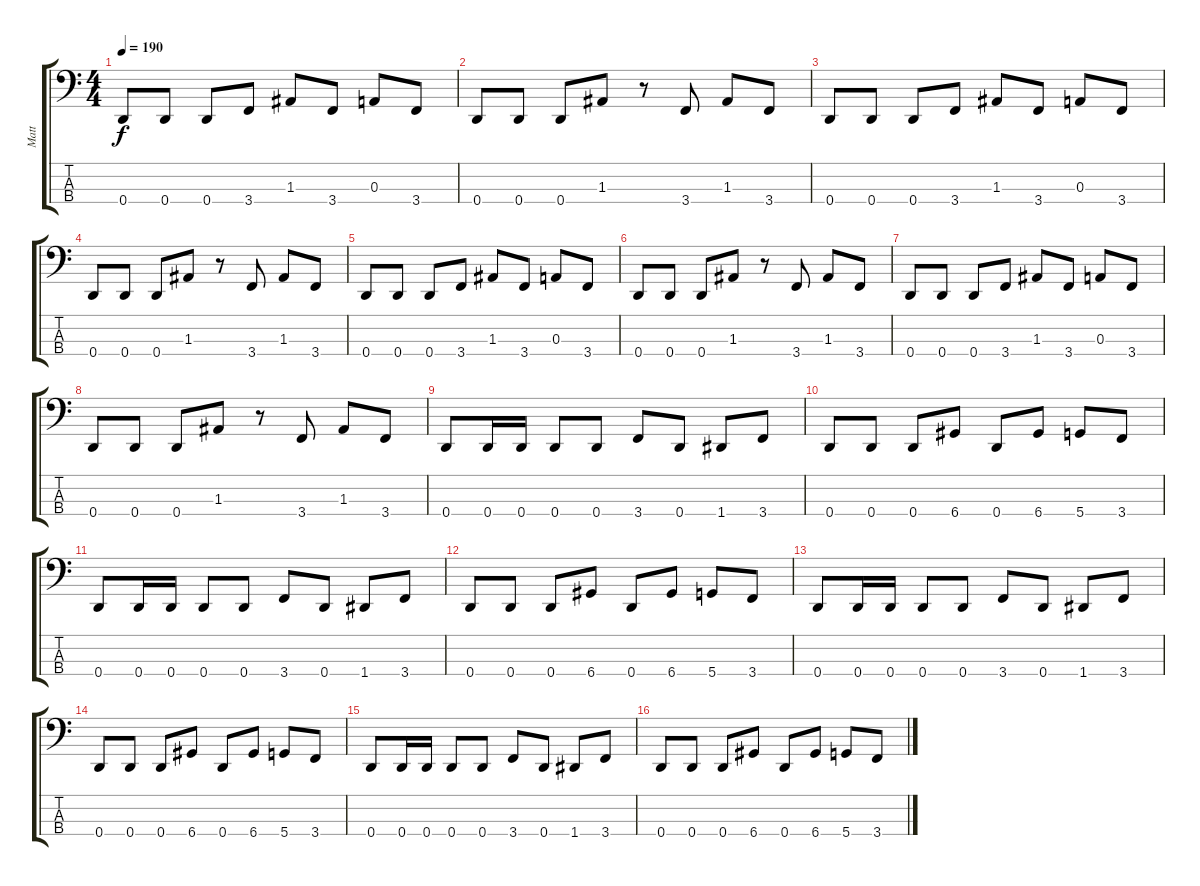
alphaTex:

\track ("Matt" "Matt") {instrument electricbasspick}
\staff {score tabs}
\tuning (G2 D2 A1 D1) {hide}
\ts (4 4)
\tempo 190
\clef f4
\ks c
0.4.8{dy f} 0.4.8 0.4.8 3.4.8 1.3.8 3.4.8 0.3.8 3.4.8 |
0.4.8 0.4.8 0.4.8 1.3.8 r.8 3.4.8 1.3.8 3.4.8 |
0.4.8 0.4.8 0.4.8 3.4.8 1.3.8 3.4.8 0.3.8 3.4.8 |
0.4.8 0.4.8 0.4.8 1.3.8 r.8 3.4.8 1.3.8 3.4.8 |
0.4.8 0.4.8 0.4.8 3.4.8 1.3.8 3.4.8 0.3.8 3.4.8 |
0.4.8 0.4.8 0.4.8 1.3.8 r.8 3.4.8 1.3.8 3.4.8 |
0.4.8 0.4.8 0.4.8 3.4.8 1.3.8 3.4.8 0.3.8 3.4.8 |
0.4.8 0.4.8 0.4.8 1.3.8 r.8 3.4.8 1.3.8 3.4.8 |
0.4.8 0.4.16 0.4.16 0.4.8 0.4.8 3.4.8 0.4.8 1.4.8 3.4.8 |
0.4.8 0.4.8 0.4.8 6.4.8 0.4.8 6.4.8 5.4.8 3.4.8 |
0.4.8 0.4.16 0.4.16 0.4.8 0.4.8 3.4.8 0.4.8 1.4.8 3.4.8 |
0.4.8 0.4.8 0.4.8 6.4.8 0.4.8 6.4.8 5.4.8 3.4.8 |
0.4.8 0.4.16 0.4.16 0.4.8 0.4.8 3.4.8 0.4.8 1.4.8 3.4.8 |
0.4.8 0.4.8 0.4.8 6.4.8 0.4.8 6.4.8 5.4.8 3.4.8 |
0.4.8 0.4.16 0.4.16 0.4.8 0.4.8 3.4.8 0.4.8 1.4.8 3.4.8 |
0.4.8 0.4.8 0.4.8 6.4.8 0.4.8 6.4.8 5.4.8 3.4.8
